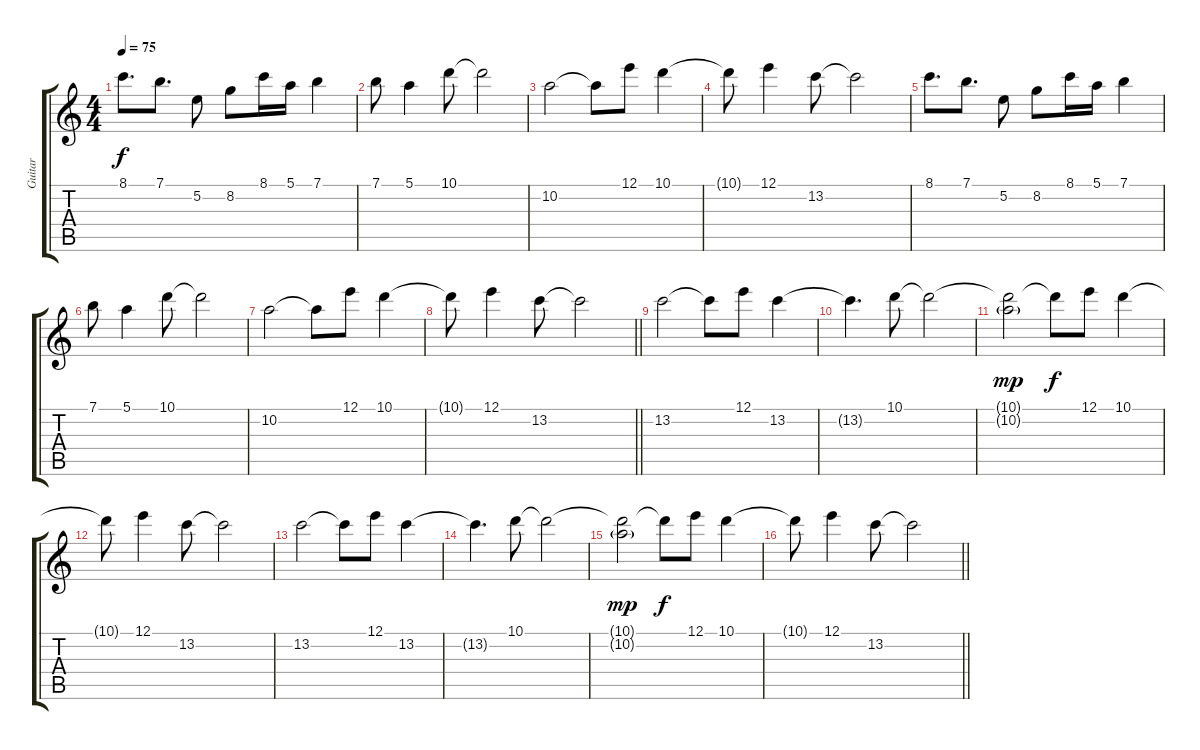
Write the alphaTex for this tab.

\track ("Guitar" "Guitar") {instrument electricguitarclean}
\staff {score tabs}
\tuning (E4 B3 G3 D3 A2 E2) {hide}
\ts (4 4)
\tempo 75
\clef g2
\ks c
8.1.8{d dy f} 7.1.8{d} 5.2.8 8.2.8 8.1.16 5.1.16 7.1.4 |
7.1.8 5.1.4 10.1.8 10.1{t}.2 |
10.2.2 10.2{t}.8 12.1.8 10.1.4 |
10.1{t}.8 12.1.4 13.2.8 13.2{t}.2 |
8.1.8{d} 7.1.8{d} 5.2.8 8.2.8 8.1.16 5.1.16 7.1.4 |
7.1.8 5.1.4 10.1.8 10.1{t}.2 |
10.2.2 10.2{t}.8 12.1.8 10.1.4 |
\barLineRight lightlight
10.1{t}.8 12.1.4 13.2.8 13.2{t}.2 |
13.2.2 13.2{t}.8 12.1.8 13.2.4 |
13.2{t}.4{d} 10.1.8 10.1{t}.2 |
(10.1{t} 10.2{g}).2{dy mp} 10.1{t}.8{dy f} 12.1.8 10.1.4 |
10.1{t}.8 12.1.4 13.2.8 13.2{t}.2 |
13.2.2 13.2{t}.8 12.1.8 13.2.4 |
13.2{t}.4{d} 10.1.8 10.1{t}.2 |
(10.1{t} 10.2{g}).2{dy mp} 10.1{t}.8{dy f} 12.1.8 10.1.4 |
\barLineRight lightlight
10.1{t}.8 12.1.4 13.2.8 13.2{t}.2
